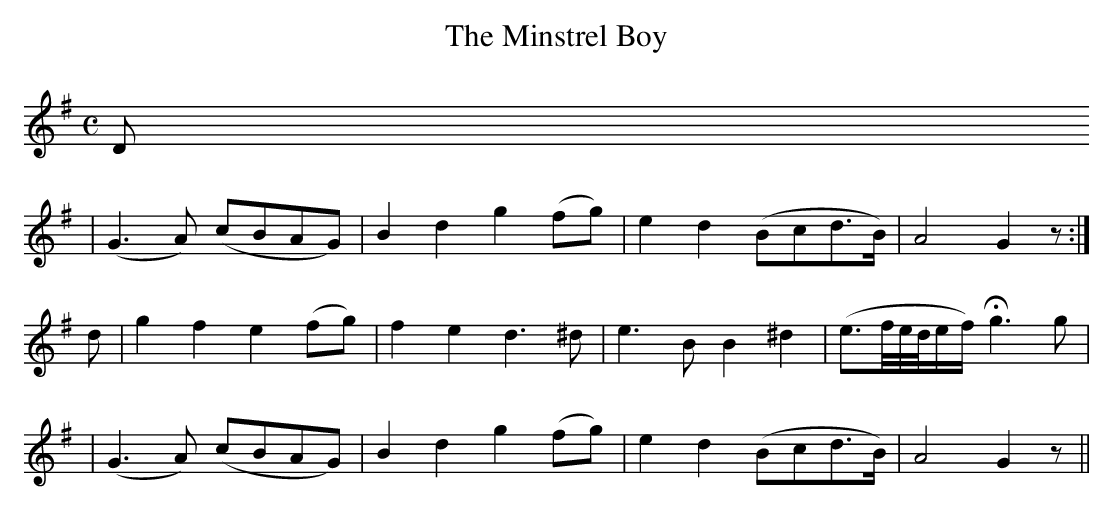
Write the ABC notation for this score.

X:1
T: The Minstrel Boy
M: C
L: 1/8
K: G
D
| (G3A) (cBAG) | B2d2 g2(fg) | e2d2 (Bcd>B) | A4 G2z :|
d
| g2f2 e2(fg) | f2e2 d3^d | e3B B2^d2 | (e3/2f//e//d//e/f/) Hg3g |
| (G3A) (cBAG) | B2d2 g2(fg) | e2d2 (Bcd>B) | A4 G2z ||
